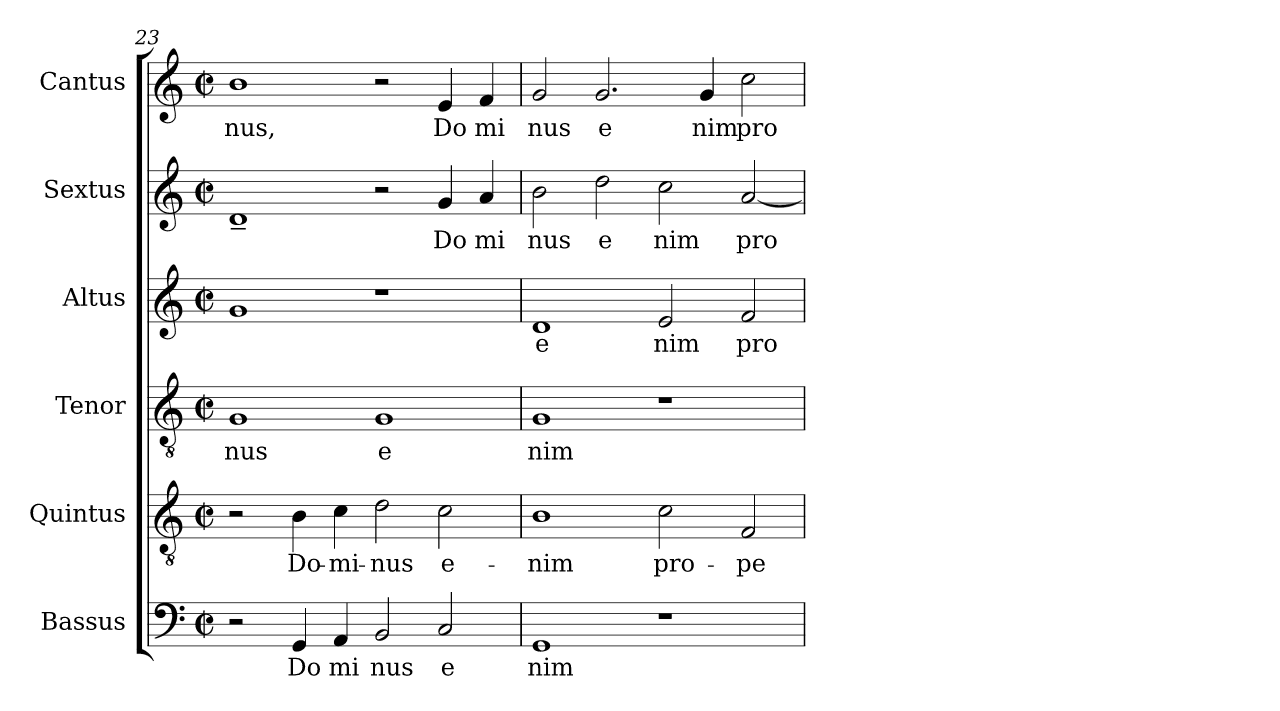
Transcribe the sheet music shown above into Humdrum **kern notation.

**kern	**text	**kern	**text	**kern	**text	**kern	**text	**kern	**text	**kern	**text
*part6	*part6	*part5	*part5	*part4	*part4	*part3	*part3	*part2	*part2	*part1	*part1
*staff6	*staff6	*staff5	*staff5	*staff4	*staff4	*staff3	*staff3	*staff2	*staff2	*staff1	*staff1
*I"Bassus	*	*I"Quintus	*	*I"Tenor	*	*I"Altus	*	*I"Sextus	*	*I"Cantus	*
!!LO:LB:g=z
*clefF4	*	*clefGv2	*	*clefGv2	*	*clefG2	*	*clefG2	*	*clefG2	*
*M2/2	*	*M2/2	*	*M2/2	*	*M2/2	*	*M2/2	*	*M2/2	*
*met(c|)	*	*met(c|)	*	*met(c|)	*	*met(c|)	*	*met(c|)	*	*met(c|)	*
=23	=23	=23	=23	=23	=23	=23	=23	=23	=23	=23	=23
!	!	!	!	!	!LO:LY:b:cj	!	!	!	!	!	!LO:LY:b:cj
2r	.	2r	.	1G	nus	1g	.	1d~<	.	1b	-nus,
!	!LO:LY:b:cj	!	!LO:LY:b:cj	!	!	!	!	!	!	!	!
4GG/	Do	4B\	Do-	.	.	.	.	.	.	.	.
!	!LO:LY:b:cj	!	!LO:LY:b:cj	!	!	!	!	!	!	!	!
4AA/	mi	4c\	-mi-	.	.	.	.	.	.	.	.
!	!LO:LY:b:cj	!	!LO:LY:b:cj	!	!LO:LY:b:cj	!	!	!	!	!	!
2BB/	nus	2d\	-nus	1G	e	1r	.	2r	.	2r	.
!	!LO:LY:b:cj	!	!LO:LY:b:cj	!	!	!	!	!	!LO:LY:b:cj	!	!LO:LY:b:cj
2C/	e	2c\	e-	.	.	.	.	4g/	Do	4e/	Do
!	!	!	!	!	!	!	!	!	!LO:LY:b:cj	!	!LO:LY:b:cj
.	.	.	.	.	.	.	.	4a/	mi	4f/	mi
=24	=24	=24	=24	=24	=24	=24	=24	=24	=24	=24	=24
!	!LO:LY:b:cj	!	!LO:LY:b:cj	!	!LO:LY:b:cj	!	!LO:LY:b:cj	!	!LO:LY:b:cj	!	!LO:LY:b:cj
1GG	nim	1B	-nim	1G	nim	1d	e	2b\	nus	2g/	nus
!	!	!	!	!	!	!	!	!	!LO:LY:b:cj	!	!LO:LY:b:cj
.	.	.	.	.	.	.	.	2dd\	e	2.g/	e
!	!	!	!LO:LY:b:cj	!	!	!	!LO:LY:b:cj	!	!LO:LY:b:cj	!	!
1r	.	2c\	pro-	1r	.	2e/	nim	2cc\	nim	.	.
!	!	!	!	!	!	!	!	!	!	!	!LO:LY:b:cj
.	.	.	.	.	.	.	.	.	.	4g/	nim
!	!	!	!LO:LY:b:cj	!	!	!	!LO:LY:b:cj	!	!LO:LY:b	!	!LO:LY:b:cj
.	.	2F/	-pe	.	.	2f/	pro	[<2a/	pro	2cc\	pro
=	=	=	=	=	=	=	=	=	=	=	=
*-	*-	*-	*-	*-	*-	*-	*-	*-	*-	*-	*-
